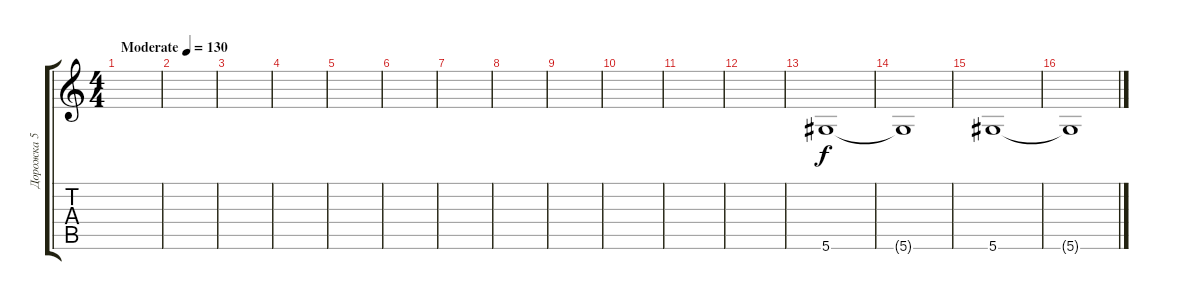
\track ("Дорожка 5" "Дорожка 5") {instrument overdrivenguitar}
\staff {score tabs}
\tuning (Eb4 Bb3 Gb3 Db3 Ab2 Eb2) {hide}
\ts (4 4)
\tempo (130 "Moderate")
\clef g2
\ks c
|
|
|
|
|
|
|
|
|
|
|
|
5.6.1 |
5.6{t}.1 |
5.6.1 |
5.6{t}.1
